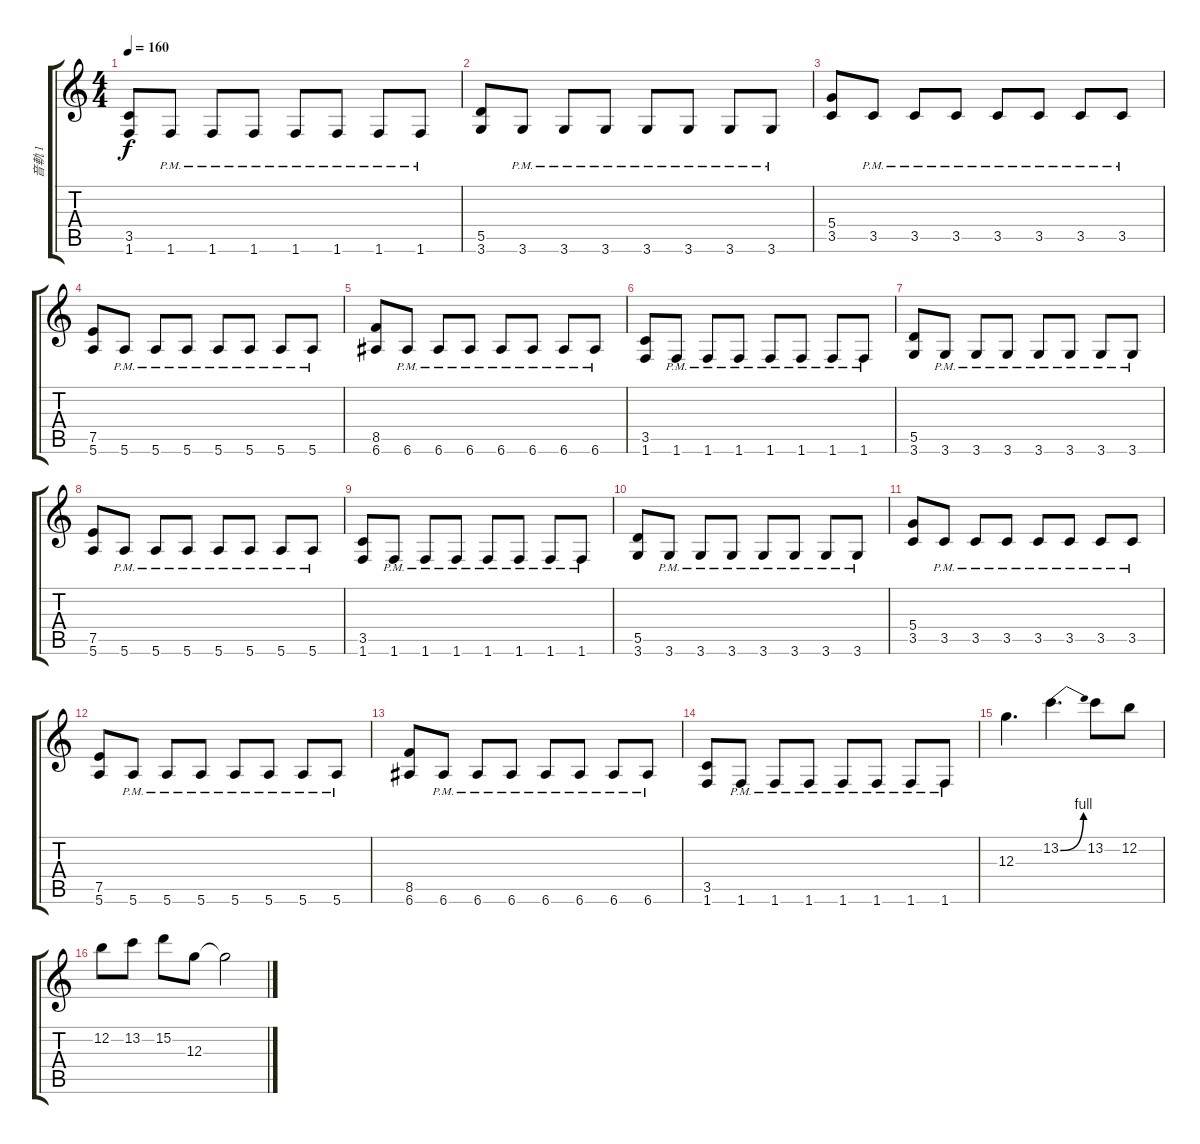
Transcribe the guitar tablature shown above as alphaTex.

\track ("音軌 1" "音軌 1") {instrument overdrivenguitar}
\staff {score tabs}
\tuning (E4 B3 G3 D3 A2 E2) {hide}
\ts (4 4)
\tempo 160
\clef g2
\ks c
(3.5 1.6).8{dy f} 1.6{pm}.8 1.6{pm}.8 1.6{pm}.8 1.6{pm}.8 1.6{pm}.8 1.6{pm}.8 1.6{pm}.8 |
(5.5 3.6).8 3.6{pm}.8 3.6{pm}.8 3.6{pm}.8 3.6{pm}.8 3.6{pm}.8 3.6{pm}.8 3.6{pm}.8 |
(5.4 3.5).8 3.5{pm}.8 3.5{pm}.8 3.5{pm}.8 3.5{pm}.8 3.5{pm}.8 3.5{pm}.8 3.5{pm}.8 |
(7.5 5.6).8 5.6{pm}.8 5.6{pm}.8 5.6{pm}.8 5.6{pm}.8 5.6{pm}.8 5.6{pm}.8 5.6{pm}.8 |
(8.5 6.6).8 6.6{pm}.8 6.6{pm}.8 6.6{pm}.8 6.6{pm}.8 6.6{pm}.8 6.6{pm}.8 6.6{pm}.8 |
(3.5 1.6).8 1.6{pm}.8 1.6{pm}.8 1.6{pm}.8 1.6{pm}.8 1.6{pm}.8 1.6{pm}.8 1.6{pm}.8 |
(5.5 3.6).8 3.6{pm}.8 3.6{pm}.8 3.6{pm}.8 3.6{pm}.8 3.6{pm}.8 3.6{pm}.8 3.6{pm}.8 |
(7.5 5.6).8 5.6{pm}.8 5.6{pm}.8 5.6{pm}.8 5.6{pm}.8 5.6{pm}.8 5.6{pm}.8 5.6{pm}.8 |
(3.5 1.6).8 1.6{pm}.8 1.6{pm}.8 1.6{pm}.8 1.6{pm}.8 1.6{pm}.8 1.6{pm}.8 1.6{pm}.8 |
(5.5 3.6).8 3.6{pm}.8 3.6{pm}.8 3.6{pm}.8 3.6{pm}.8 3.6{pm}.8 3.6{pm}.8 3.6{pm}.8 |
(5.4 3.5).8 3.5{pm}.8 3.5{pm}.8 3.5{pm}.8 3.5{pm}.8 3.5{pm}.8 3.5{pm}.8 3.5{pm}.8 |
(7.5 5.6).8 5.6{pm}.8 5.6{pm}.8 5.6{pm}.8 5.6{pm}.8 5.6{pm}.8 5.6{pm}.8 5.6{pm}.8 |
(8.5 6.6).8 6.6{pm}.8 6.6{pm}.8 6.6{pm}.8 6.6{pm}.8 6.6{pm}.8 6.6{pm}.8 6.6{pm}.8 |
(3.5 1.6).8 1.6{pm}.8 1.6{pm}.8 1.6{pm}.8 1.6{pm}.8 1.6{pm}.8 1.6{pm}.8 1.6{pm}.8 |
12.3.4{d} 13.2{be (bend 0 0 60 4)}.4{d} 13.2.8 12.2.8 |
12.2.8 13.2.8 15.2.8 12.3.8 12.3{t}.2
